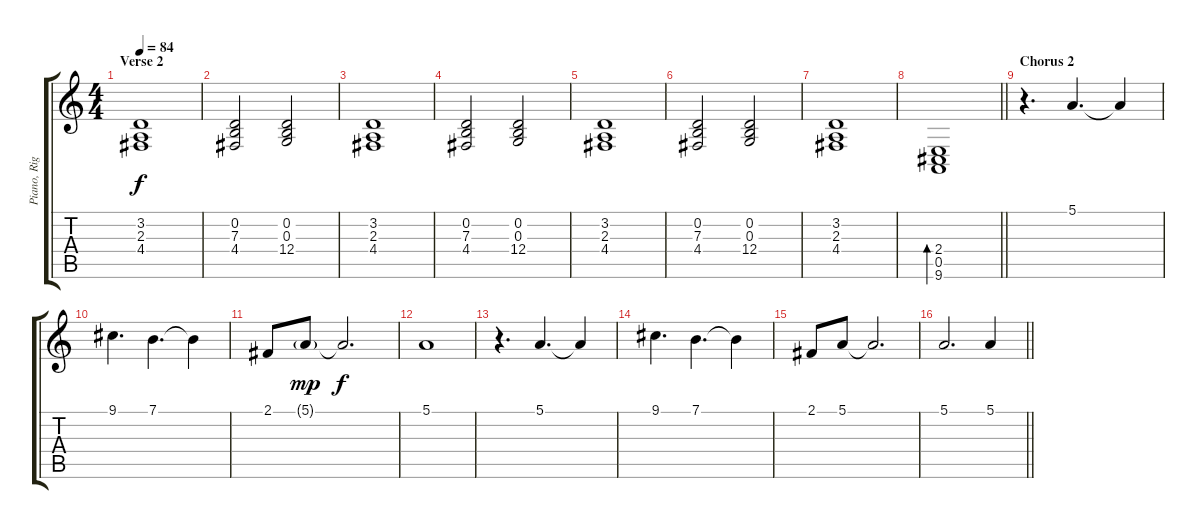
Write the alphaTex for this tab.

\track ("Piano, Right Hand" "Piano, Rig") {instrument acousticgrandpiano}
\staff {score tabs}
\tuning (E4 B3 G3 D3 A2 E2) {hide}
\ts (4 4)
\section ("" "Verse 2")
\tempo 84
\clef g2
\ks c
(3.2 2.3 4.4).1{dy f} |
(0.2 7.3 4.4).2 (0.2 0.3 12.4).2 |
(3.2 2.3 4.4).1 |
(0.2 7.3 4.4).2 (0.2 0.3 12.4).2 |
(3.2 2.3 4.4).1 |
(0.2 7.3 4.4).2 (0.2 0.3 12.4).2 |
(3.2 2.3 4.4).1 |
\barLineRight lightlight
(2.4 0.5 9.6).1{bd 240} |
\section ("" "Chorus 2")
r.4{d} 5.1.4{d} 5.1{t}.4 |
9.1.4{d} 7.1.4{d} 7.1{t}.4 |
2.1.8 5.1{g}.8{dy mp} 5.1{t}.2{d dy f} |
5.1.1 |
r.4{d} 5.1.4{d} 5.1{t}.4 |
9.1.4{d} 7.1.4{d} 7.1{t}.4 |
2.1.8 5.1.8 5.1{t}.2{d} |
\barLineRight lightlight
5.1.2{d} 5.1.4
